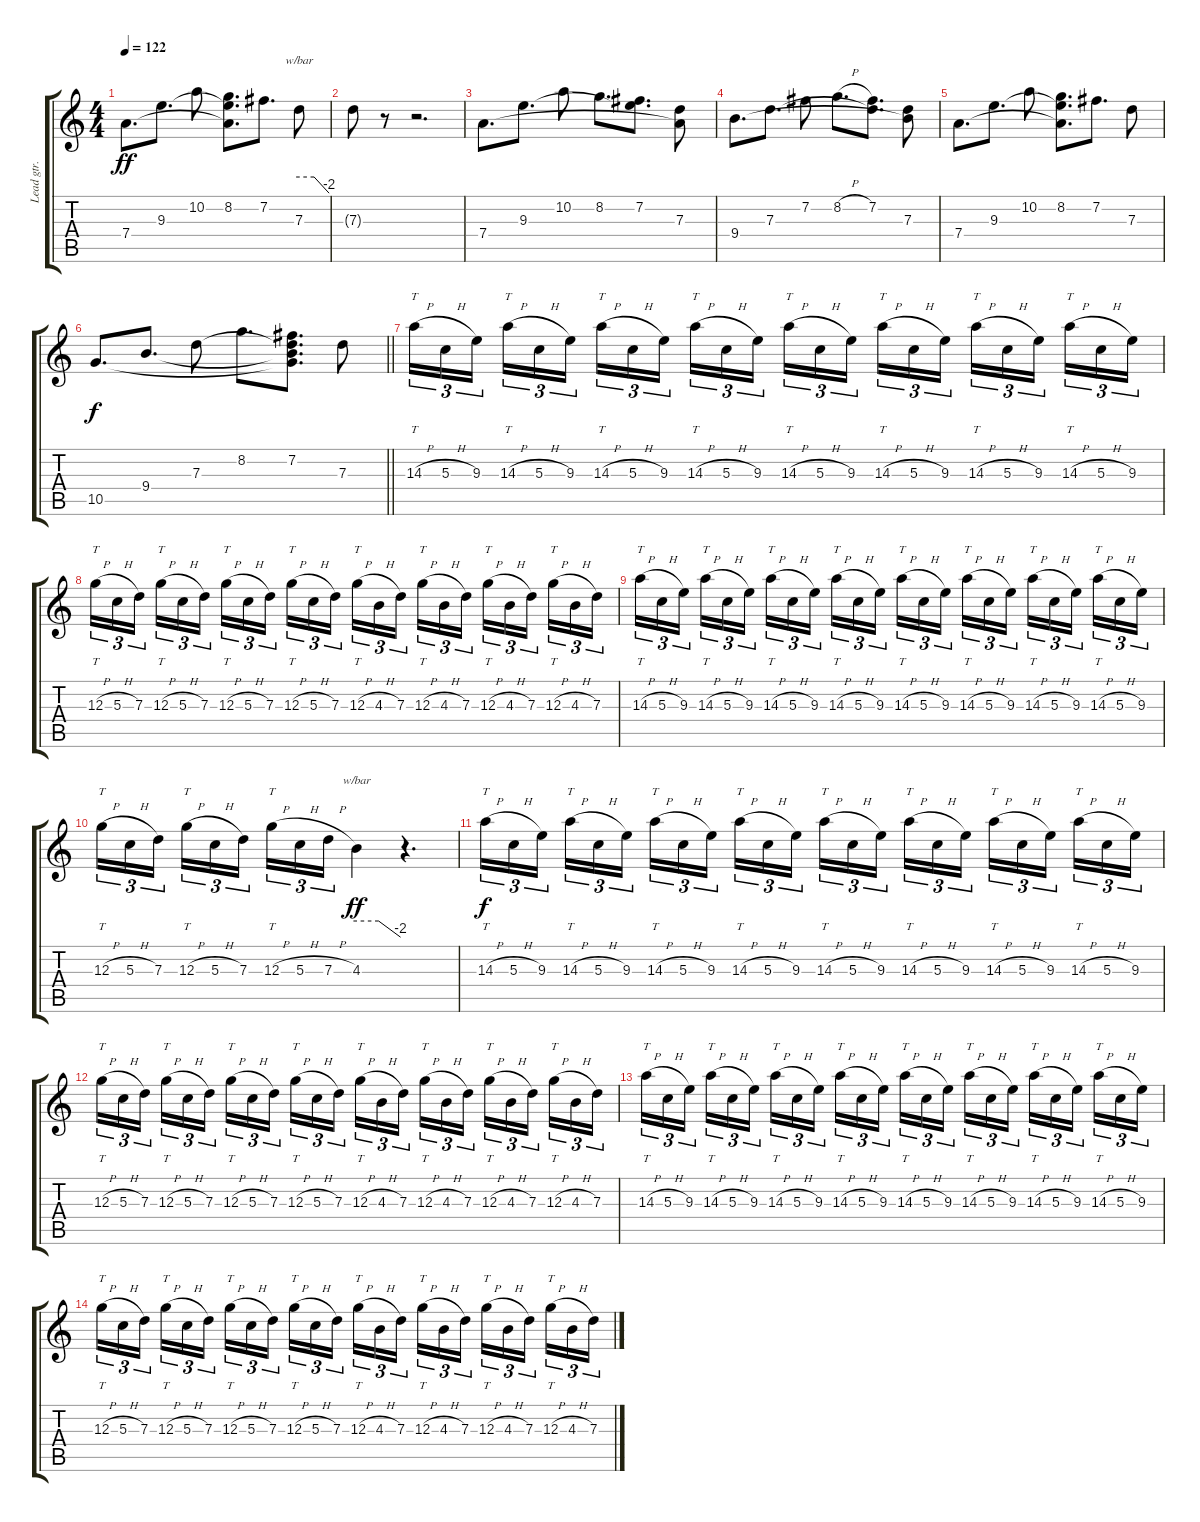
\track ("Lead gtr." "Lead gtr.") {instrument overdrivenguitar}
\staff {score tabs}
\tuning (E4 B3 G3 D3 A2 E2) {hide}
\ts (4 4)
\tempo 122
\clef g2
\ks c
7.4.8{d dy ff} 9.3.8{d} 10.2.8 (8.2 9.3{t} 7.4{t}).8{d} 7.2.8{d} 7.3.8{tbe (custom default 0 0 30 0 60 -8)} |
7.3{t}.8 r.8 r.2{d} |
7.4.8{d} 9.3.8{d} 10.2.8 8.2.8{d} (7.2 9.3{t}).8{d} (7.3 7.4{t}).8 |
9.4.8{d} 7.3.8{d} 7.2.8 8.2{h}.8{d} (7.2 7.3{t}).8{d} (7.3 9.4{t}).8 |
7.4.8{d} 9.3.8{d} 10.2.8 (8.2 9.3{t} 7.4{t}).8{d} 7.2.8{d} 7.3.8 |
\barLineRight lightlight
10.5.8{d dy f} 9.4.8{d} 7.3.8 8.2.8{d} (7.2 7.3{t} 9.4{t} 10.5{t}).8{d} 7.3.8 |
\section ("" "")
14.3{h}.16{tt tu (3 2)} 5.3{h}.16{tu (3 2)} 9.3.16{tu (3 2) beam splitsecondary} 14.3{h}.16{tt tu (3 2)} 5.3{h}.16{tu (3 2)} 9.3.16{tu (3 2)} 14.3{h}.16{tt tu (3 2)} 5.3{h}.16{tu (3 2)} 9.3.16{tu (3 2) beam splitsecondary} 14.3{h}.16{tt tu (3 2)} 5.3{h}.16{tu (3 2)} 9.3.16{tu (3 2)} 14.3{h}.16{tt tu (3 2)} 5.3{h}.16{tu (3 2)} 9.3.16{tu (3 2) beam splitsecondary} 14.3{h}.16{tt tu (3 2)} 5.3{h}.16{tu (3 2)} 9.3.16{tu (3 2)} 14.3{h}.16{tt tu (3 2)} 5.3{h}.16{tu (3 2)} 9.3.16{tu (3 2) beam splitsecondary} 14.3{h}.16{tt tu (3 2)} 5.3{h}.16{tu (3 2)} 9.3.16{tu (3 2)} |
12.3{h}.16{tt tu (3 2)} 5.3{h}.16{tu (3 2)} 7.3.16{tu (3 2) beam splitsecondary} 12.3{h}.16{tt tu (3 2)} 5.3{h}.16{tu (3 2)} 7.3.16{tu (3 2)} 12.3{h}.16{tt tu (3 2)} 5.3{h}.16{tu (3 2)} 7.3.16{tu (3 2) beam splitsecondary} 12.3{h}.16{tt tu (3 2)} 5.3{h}.16{tu (3 2)} 7.3.16{tu (3 2)} 12.3{h}.16{tt tu (3 2)} 4.3{h}.16{tu (3 2)} 7.3.16{tu (3 2) beam splitsecondary} 12.3{h}.16{tt tu (3 2)} 4.3{h}.16{tu (3 2)} 7.3.16{tu (3 2)} 12.3{h}.16{tt tu (3 2)} 4.3{h}.16{tu (3 2)} 7.3.16{tu (3 2) beam splitsecondary} 12.3{h}.16{tt tu (3 2)} 4.3{h}.16{tu (3 2)} 7.3.16{tu (3 2)} |
14.3{h}.16{tt tu (3 2)} 5.3{h}.16{tu (3 2)} 9.3.16{tu (3 2) beam splitsecondary} 14.3{h}.16{tt tu (3 2)} 5.3{h}.16{tu (3 2)} 9.3.16{tu (3 2)} 14.3{h}.16{tt tu (3 2)} 5.3{h}.16{tu (3 2)} 9.3.16{tu (3 2) beam splitsecondary} 14.3{h}.16{tt tu (3 2)} 5.3{h}.16{tu (3 2)} 9.3.16{tu (3 2)} 14.3{h}.16{tt tu (3 2)} 5.3{h}.16{tu (3 2)} 9.3.16{tu (3 2) beam splitsecondary} 14.3{h}.16{tt tu (3 2)} 5.3{h}.16{tu (3 2)} 9.3.16{tu (3 2)} 14.3{h}.16{tt tu (3 2)} 5.3{h}.16{tu (3 2)} 9.3.16{tu (3 2) beam splitsecondary} 14.3{h}.16{tt tu (3 2)} 5.3{h}.16{tu (3 2)} 9.3.16{tu (3 2)} |
12.3{h}.16{tt tu (3 2)} 5.3{h}.16{tu (3 2)} 7.3.16{tu (3 2) beam splitsecondary} 12.3{h}.16{tt tu (3 2)} 5.3{h}.16{tu (3 2)} 7.3.16{tu (3 2)} 12.3{h}.16{tt tu (3 2)} 5.3{h}.16{tu (3 2)} 7.3{h}.16{tu (3 2)} 4.3.4{tbe (custom default 0 0 30 0 60 -8) dy ff} r.4{d} |
14.3{h}.16{tt tu (3 2) dy f volume 0} 5.3{h}.16{tu (3 2)} 9.3.16{tu (3 2) beam splitsecondary} 14.3{h}.16{tt tu (3 2)} 5.3{h}.16{tu (3 2)} 9.3.16{tu (3 2)} 14.3{h}.16{tt tu (3 2)} 5.3{h}.16{tu (3 2)} 9.3.16{tu (3 2) beam splitsecondary} 14.3{h}.16{tt tu (3 2)} 5.3{h}.16{tu (3 2)} 9.3.16{tu (3 2)} 14.3{h}.16{tt tu (3 2)} 5.3{h}.16{tu (3 2)} 9.3.16{tu (3 2) beam splitsecondary} 14.3{h}.16{tt tu (3 2)} 5.3{h}.16{tu (3 2)} 9.3.16{tu (3 2)} 14.3{h}.16{tt tu (3 2)} 5.3{h}.16{tu (3 2)} 9.3.16{tu (3 2) beam splitsecondary} 14.3{h}.16{tt tu (3 2)} 5.3{h}.16{tu (3 2)} 9.3.16{tu (3 2)} |
12.3{h}.16{tt tu (3 2)} 5.3{h}.16{tu (3 2)} 7.3.16{tu (3 2) beam splitsecondary} 12.3{h}.16{tt tu (3 2)} 5.3{h}.16{tu (3 2)} 7.3.16{tu (3 2)} 12.3{h}.16{tt tu (3 2)} 5.3{h}.16{tu (3 2)} 7.3.16{tu (3 2) beam splitsecondary} 12.3{h}.16{tt tu (3 2)} 5.3{h}.16{tu (3 2)} 7.3.16{tu (3 2)} 12.3{h}.16{tt tu (3 2)} 4.3{h}.16{tu (3 2)} 7.3.16{tu (3 2) beam splitsecondary} 12.3{h}.16{tt tu (3 2)} 4.3{h}.16{tu (3 2)} 7.3.16{tu (3 2)} 12.3{h}.16{tt tu (3 2)} 4.3{h}.16{tu (3 2)} 7.3.16{tu (3 2) beam splitsecondary} 12.3{h}.16{tt tu (3 2)} 4.3{h}.16{tu (3 2)} 7.3.16{tu (3 2)} |
14.3{h}.16{tt tu (3 2)} 5.3{h}.16{tu (3 2)} 9.3.16{tu (3 2) beam splitsecondary} 14.3{h}.16{tt tu (3 2)} 5.3{h}.16{tu (3 2)} 9.3.16{tu (3 2)} 14.3{h}.16{tt tu (3 2)} 5.3{h}.16{tu (3 2)} 9.3.16{tu (3 2) beam splitsecondary} 14.3{h}.16{tt tu (3 2)} 5.3{h}.16{tu (3 2)} 9.3.16{tu (3 2)} 14.3{h}.16{tt tu (3 2)} 5.3{h}.16{tu (3 2)} 9.3.16{tu (3 2) beam splitsecondary} 14.3{h}.16{tt tu (3 2)} 5.3{h}.16{tu (3 2)} 9.3.16{tu (3 2)} 14.3{h}.16{tt tu (3 2)} 5.3{h}.16{tu (3 2)} 9.3.16{tu (3 2) beam splitsecondary} 14.3{h}.16{tt tu (3 2)} 5.3{h}.16{tu (3 2)} 9.3.16{tu (3 2)} |
12.3{h}.16{tt tu (3 2)} 5.3{h}.16{tu (3 2)} 7.3.16{tu (3 2) beam splitsecondary} 12.3{h}.16{tt tu (3 2)} 5.3{h}.16{tu (3 2)} 7.3.16{tu (3 2)} 12.3{h}.16{tt tu (3 2)} 5.3{h}.16{tu (3 2)} 7.3.16{tu (3 2) beam splitsecondary} 12.3{h}.16{tt tu (3 2)} 5.3{h}.16{tu (3 2)} 7.3.16{tu (3 2)} 12.3{h}.16{tt tu (3 2)} 4.3{h}.16{tu (3 2)} 7.3.16{tu (3 2) beam splitsecondary} 12.3{h}.16{tt tu (3 2)} 4.3{h}.16{tu (3 2)} 7.3.16{tu (3 2)} 12.3{h}.16{tt tu (3 2)} 4.3{h}.16{tu (3 2)} 7.3.16{tu (3 2) beam splitsecondary} 12.3{h}.16{tt tu (3 2)} 4.3{h}.16{tu (3 2)} 7.3.16{tu (3 2)}
